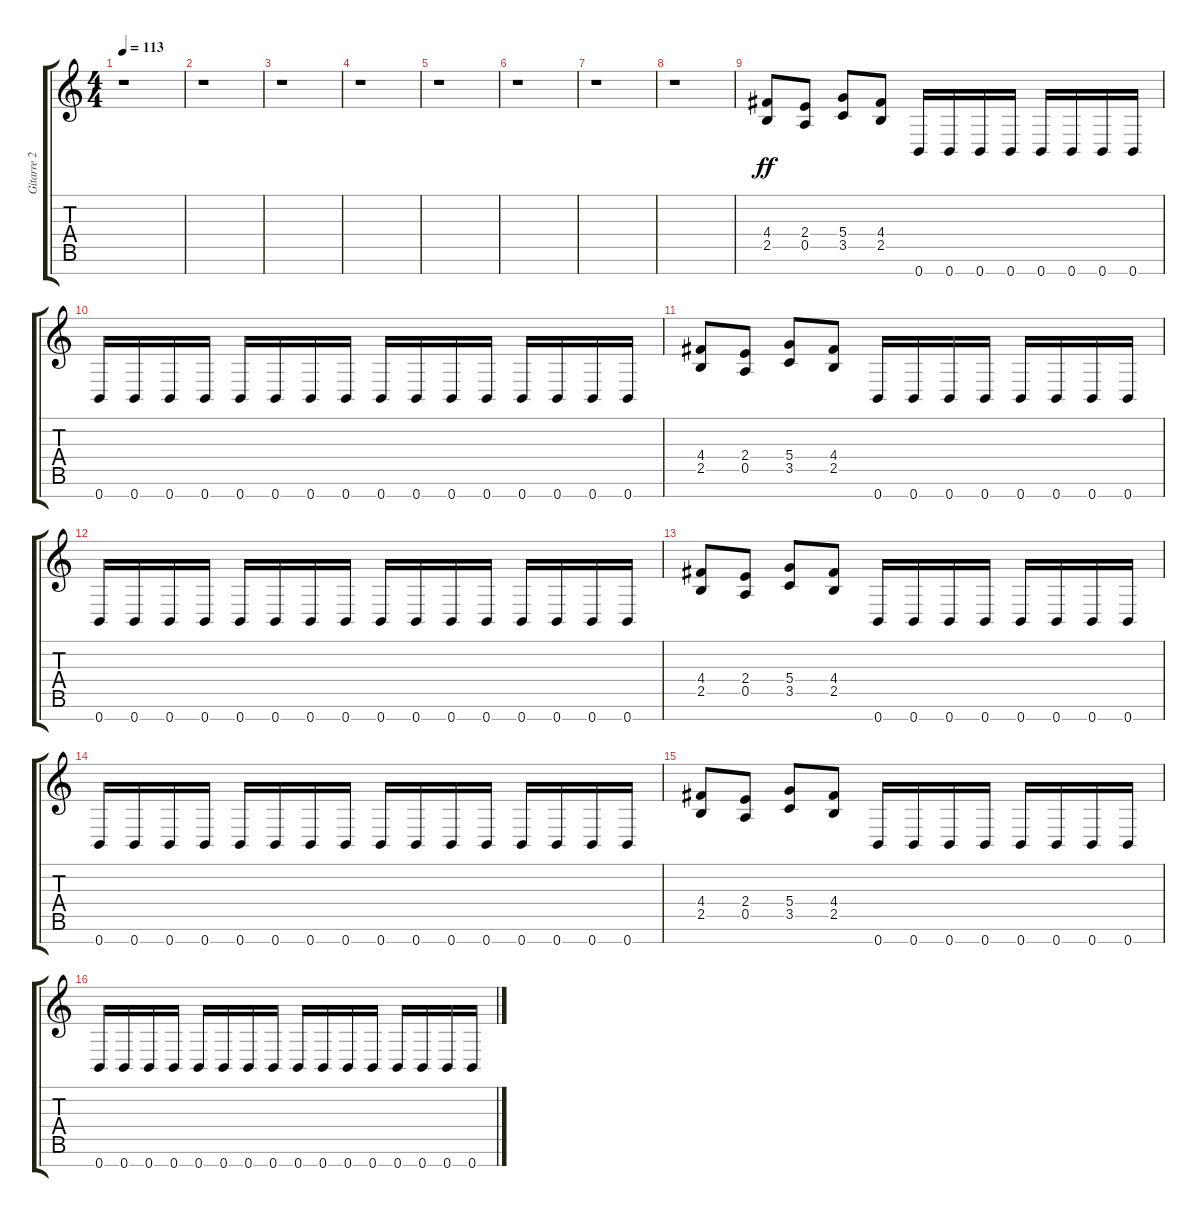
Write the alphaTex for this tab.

\track ("Gitarre 2" "Gitarre 2") {instrument distortionguitar}
\staff {score tabs}
\tuning (E4 B3 G3 D3 A2 E2 B1) {hide}
\ts (4 4)
\tempo 113
\clef g2
\ks c
r.1{dy ff} |
r.1 |
r.1 |
r.1 |
r.1 |
r.1 |
r.1 |
r.1 |
(4.4 2.5).8 (2.4 0.5).8 (5.4 3.5).8 (4.4 2.5).8 0.7.16 0.7.16 0.7.16 0.7.16 0.7.16 0.7.16 0.7.16 0.7.16 |
0.7.16 0.7.16 0.7.16 0.7.16 0.7.16 0.7.16 0.7.16 0.7.16 0.7.16 0.7.16 0.7.16 0.7.16 0.7.16 0.7.16 0.7.16 0.7.16 |
(4.4 2.5).8 (2.4 0.5).8 (5.4 3.5).8 (4.4 2.5).8 0.7.16 0.7.16 0.7.16 0.7.16 0.7.16 0.7.16 0.7.16 0.7.16 |
0.7.16 0.7.16 0.7.16 0.7.16 0.7.16 0.7.16 0.7.16 0.7.16 0.7.16 0.7.16 0.7.16 0.7.16 0.7.16 0.7.16 0.7.16 0.7.16 |
(4.4 2.5).8 (2.4 0.5).8 (5.4 3.5).8 (4.4 2.5).8 0.7.16 0.7.16 0.7.16 0.7.16 0.7.16 0.7.16 0.7.16 0.7.16 |
0.7.16 0.7.16 0.7.16 0.7.16 0.7.16 0.7.16 0.7.16 0.7.16 0.7.16 0.7.16 0.7.16 0.7.16 0.7.16 0.7.16 0.7.16 0.7.16 |
(4.4 2.5).8 (2.4 0.5).8 (5.4 3.5).8 (4.4 2.5).8 0.7.16 0.7.16 0.7.16 0.7.16 0.7.16 0.7.16 0.7.16 0.7.16 |
0.7.16 0.7.16 0.7.16 0.7.16 0.7.16 0.7.16 0.7.16 0.7.16 0.7.16 0.7.16 0.7.16 0.7.16 0.7.16 0.7.16 0.7.16 0.7.16
